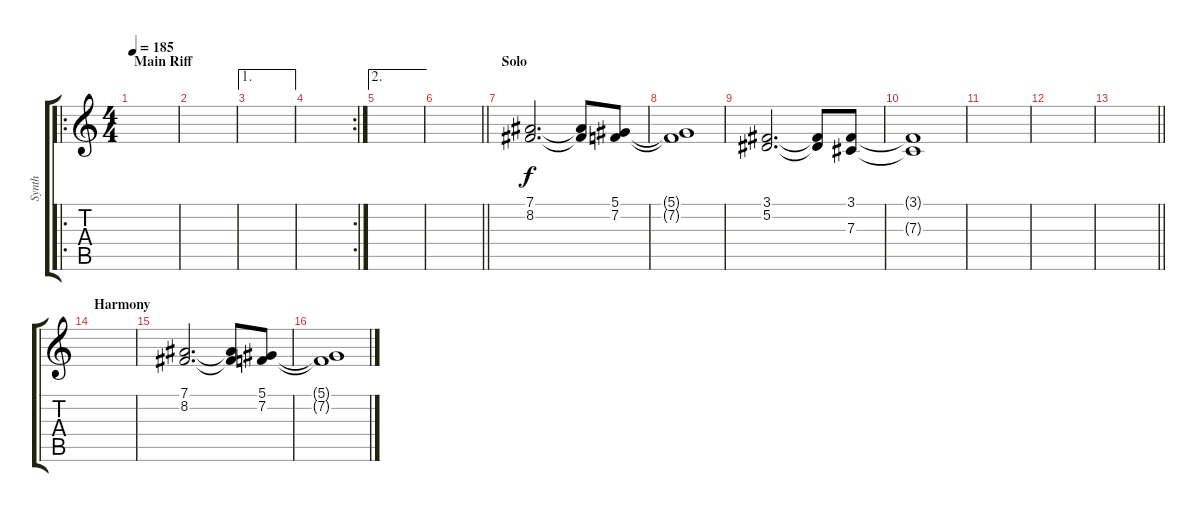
\track ("Synth" "Synth") {instrument lead2sawtooth}
\staff {score tabs}
\tuning (Eb4 Bb3 Gb3 Db3 Ab2 Eb2) {hide}
\ro
\ts (4 4)
\section ("" "Main Riff")
\tempo 185
\clef g2
\ks c
|
|
\ae 1
|
\rc 2
|
\ae 2
|
\barLineRight lightlight
|
\section ("" "Solo")
(7.1 8.2).2{d} (7.1{t} 8.2{t}).8 (5.1 7.2).8 |
(5.1{t} 7.2{t}).1 |
(3.1 5.2).2{d} (3.1{t} 5.2{t}).8 (3.1 7.3).8 |
(3.1{t} 7.3{t}).1 |
|
|
\barLineRight lightlight
|
\section ("" "Harmony")
|
(7.1 8.2).2{d} (7.1{t} 8.2{t}).8 (5.1 7.2).8 |
(5.1{t} 7.2{t}).1
